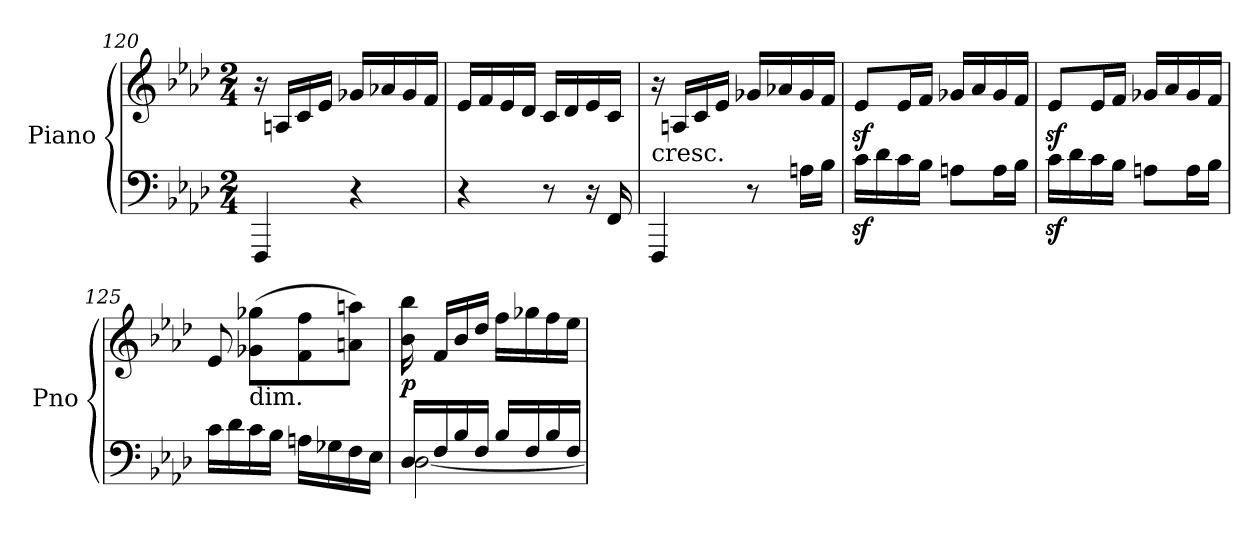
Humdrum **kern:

**kern	**kern	**dynam
*part1	*part1	*part1
*staff2	*staff1	*staff1/2
*I"Piano	*	*
*I'Pno	*	*
*clefF4	*clefG2	*
*k[b-e-a-d-]	*k[b-e-a-d-]	*
*A-:	*A-:	*
*M2/4	*M2/4	*
=120	=120	=120
4FFF/	16r	.
.	16An/LL	.
.	16c/	.
.	16e-/JJ	.
4r	16g-X/LL	.
.	16a-X/	.
.	16g-/	.
.	16f/JJ	.
=121	=121	=121
4r	16e-/LL	.
.	16f/	.
.	16e-/	.
.	16d-/JJ	.
8r	16c/LL	.
.	16d-/	.
16r	16e-/	.
16FF/	16c/JJ	.
=122	=122	=122
!	!LO:TX:b:t=cresc.	!
4FFF/	16r	.
.	16An/LL	.
.	16c/	.
.	16e-/JJ	.
8r	16g-X/LL	.
.	16a-X/	.
16An\LL	16g-/	.
16B-\JJ	16f/JJ	.
!!LO:LB:g=z
=123	=123	=123
16cz<\LL	8e-z</L	.
16d-\	.	.
16c\	16e-/L	.
16B-\JJ	16f/JJ	.
8An\L	16g-X/LL	.
.	16a-/	.
16A\L	16g-/	.
16B-\JJ	16f/JJ	.
=124	=124	=124
16cz<\LL	8e-z</L	.
16d-\	.	.
16c\	16e-/L	.
16B-\JJ	16f/JJ	.
8An\L	16g-X/LL	.
.	16a-/	.
16A\L	16g-/	.
16B-\JJ	16f/JJ	.
=125	=125	=125
16c\LL	8e-/	.
16d-\	.	.
!	!LO:TX:b:t=dim.	!
16c\	(8g-X\ 8gg-X\L	.
16B-\JJ	.	.
16An\LL	8f\ 8ff\	.
16G-X\	.	.
16F\	8an\ 8aan\J)	.
16E-\JJ	.	.
=126	=126	=126
*^	*	*
!	!	!	!LO:DY:b
16D-/LL	[2D-\	16b-\ 16bb-\	p
16F/	.	16f/LL	.
16B-/	.	16b-/	.
16F/JJ	.	16dd-/JJ	.
16B-/LL	.	16ff\LL	.
16F/	.	16gg-X\	.
16B-/	.	16ff\	.
16F/JJ	.	16ee-\JJ	.
*v	*v	*	*
=	=	=
*-	*-	*-
